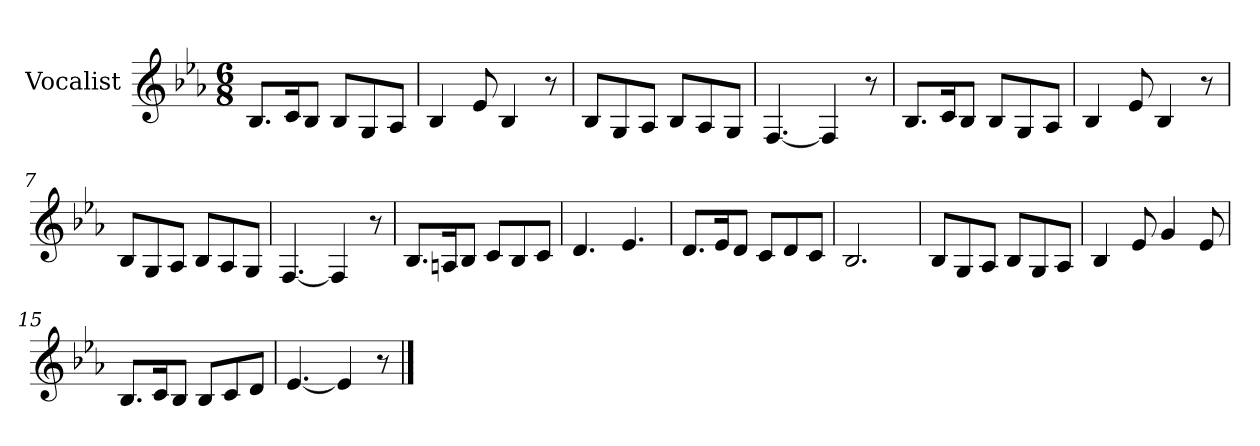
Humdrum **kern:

**kern
*part1
*staff1
*I"Vocalist
*k[b-e-a-]
*E-:
*M6/8
=1
8.B-L
16cK
8B-J
8B-L
8G
8A-J
=2
4B-
8e-
4B-
8r
=3
8B-L
8G
8A-J
8B-L
8A-
8GJ
=4
[4.F
4F]
8r
=5
8.B-L
16cK
8B-J
8B-L
8G
8A-J
=6
4B-
8e-
4B-
8r
=7
8B-L
8G
8A-J
8B-L
8A-
8GJ
=8
[4.F
4F]
8r
=9
8.B-L
16AnK
8B-J
8cL
8B-
8cJ
=10
4.d
4.e-
=11
8.dL
16e-K
8dJ
8cL
8d
8cJ
=12
2.B-
=13
8B-L
8G
8A-J
8B-L
8G
8A-J
=14
4B-
8e-
4g
8e-
=15
8.B-L
16cK
8B-J
8B-L
8c
8dJ
=16
[4.e-
4e-]
8r
==
*-
